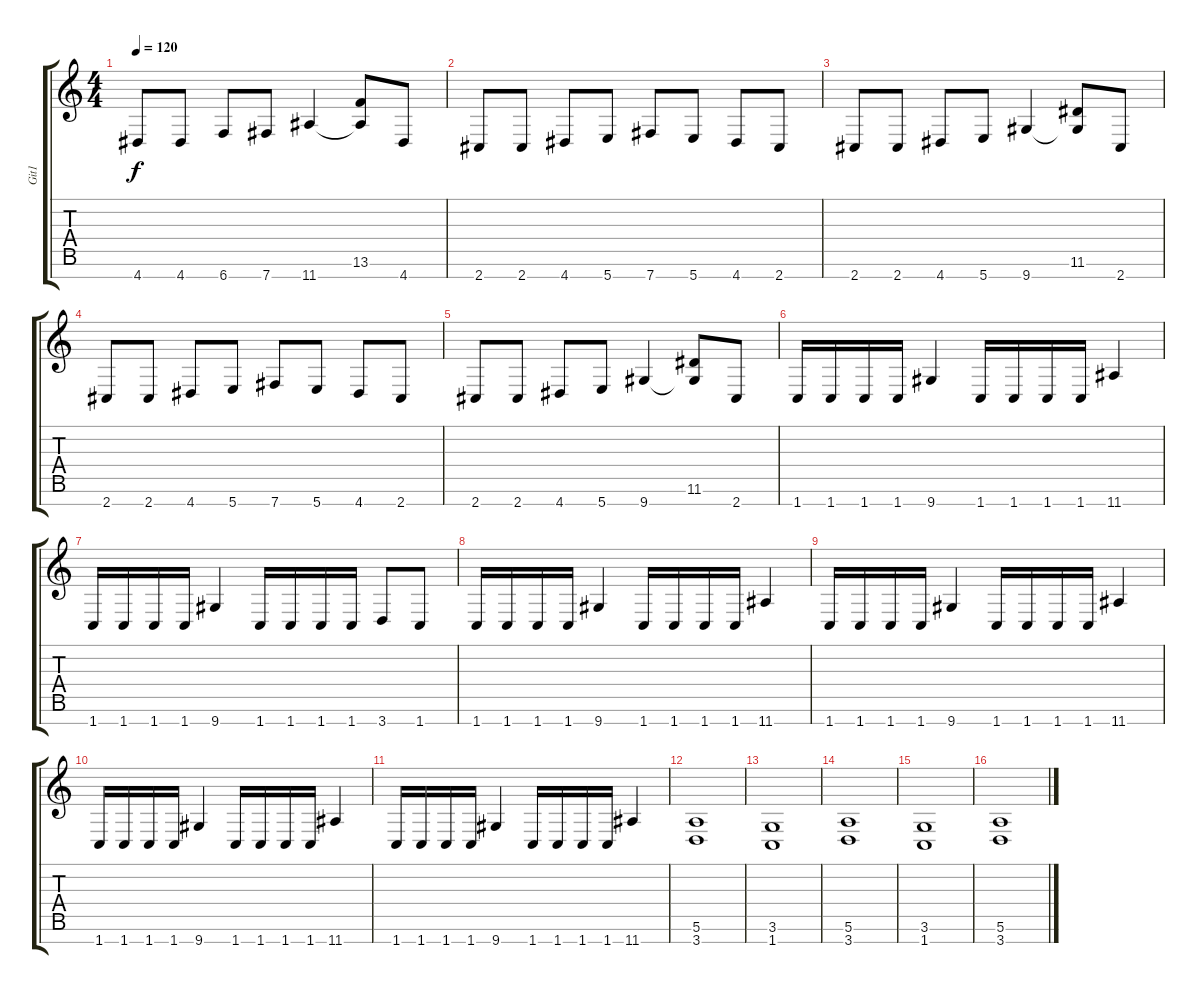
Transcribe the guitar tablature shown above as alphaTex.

\track ("Git1" "Git1") {instrument distortionguitar}
\staff {score tabs}
\tuning (E4 B3 G3 D3 A2 E2 B1) {hide}
\ts (4 4)
\tempo 120
\clef g2
\ks c
4.7.8{dy f} 4.7.8 6.7.8 7.7.8 11.7.4 (13.6 11.7{t}).8 4.7.8 |
2.7.8 2.7.8 4.7.8 5.7.8 7.7.8 5.7.8 4.7.8 2.7.8 |
2.7.8 2.7.8 4.7.8 5.7.8 9.7.4 (11.6 9.7{t}).8 2.7.8 |
2.7.8 2.7.8 4.7.8 5.7.8 7.7.8 5.7.8 4.7.8 2.7.8 |
2.7.8 2.7.8 4.7.8 5.7.8 9.7.4 (11.6 9.7{t}).8 2.7.8 |
1.7.16 1.7.16 1.7.16 1.7.16 9.7.4 1.7.16 1.7.16 1.7.16 1.7.16 11.7.4 |
1.7.16 1.7.16 1.7.16 1.7.16 9.7.4 1.7.16 1.7.16 1.7.16 1.7.16 3.7.8 1.7.8 |
1.7.16 1.7.16 1.7.16 1.7.16 9.7.4 1.7.16 1.7.16 1.7.16 1.7.16 11.7.4 |
1.7.16 1.7.16 1.7.16 1.7.16 9.7.4 1.7.16 1.7.16 1.7.16 1.7.16 11.7.4 |
1.7.16 1.7.16 1.7.16 1.7.16 9.7.4 1.7.16 1.7.16 1.7.16 1.7.16 11.7.4 |
1.7.16 1.7.16 1.7.16 1.7.16 9.7.4 1.7.16 1.7.16 1.7.16 1.7.16 11.7.4 |
(5.6 3.7).1 |
(3.6 1.7).1 |
(5.6 3.7).1 |
(3.6 1.7).1 |
(5.6 3.7).1
